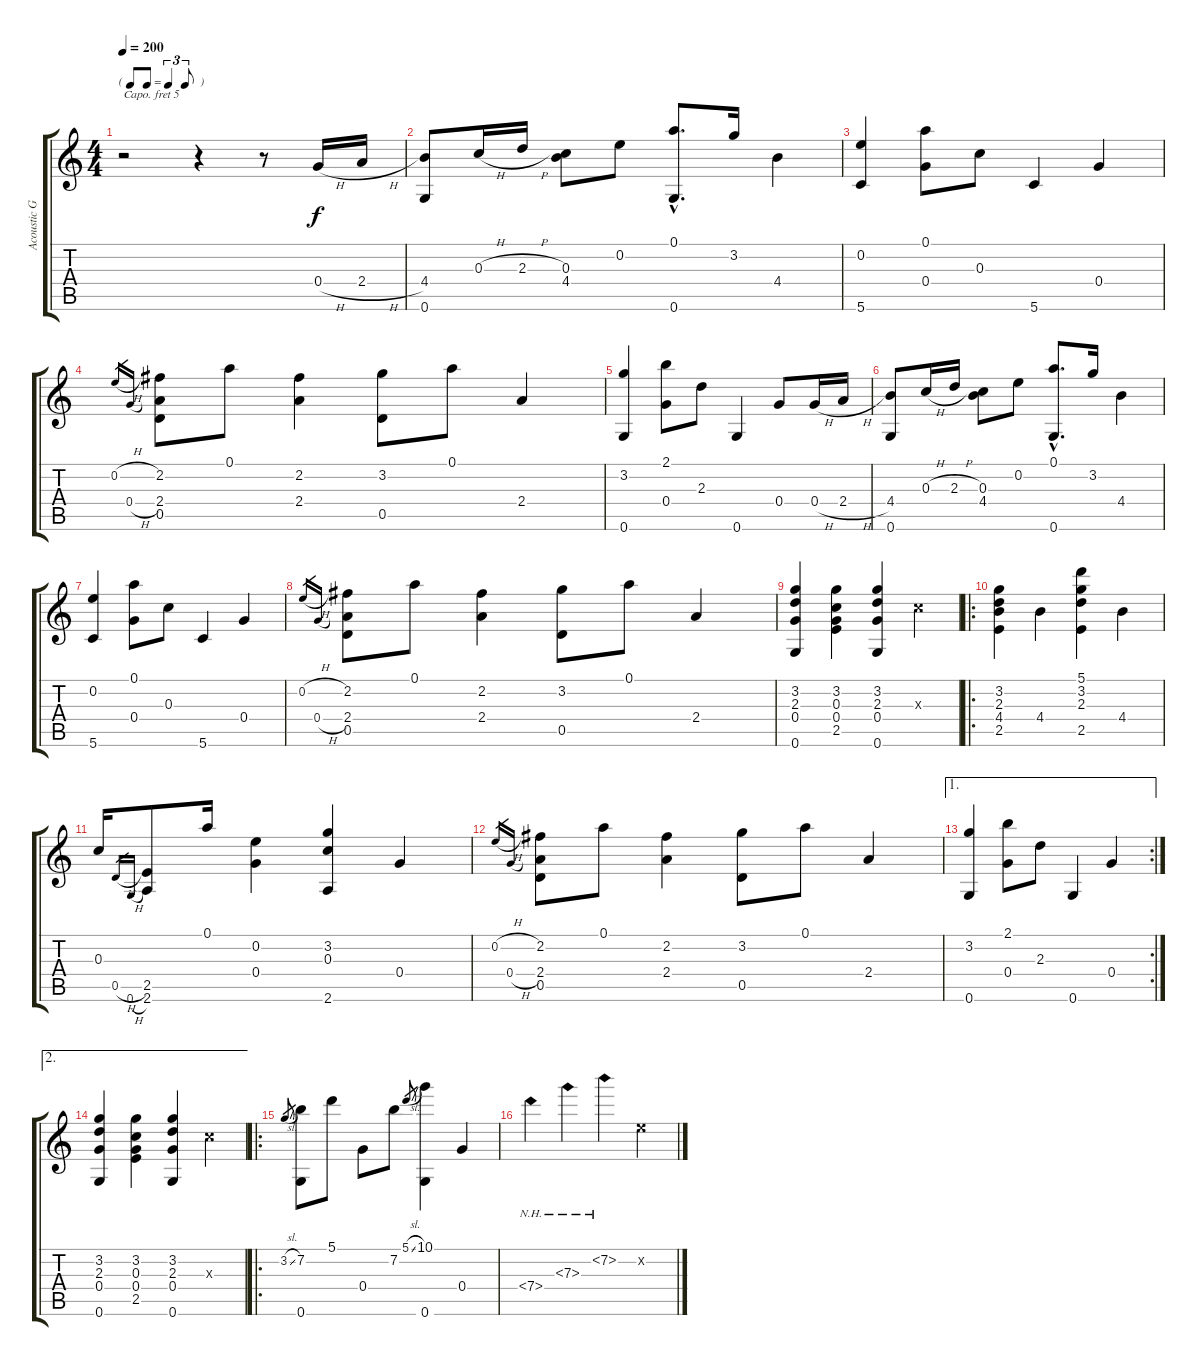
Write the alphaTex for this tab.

\track ("Acoustic Guitar" "Acoustic G") {instrument acousticguitarsteel}
\staff {score tabs}
\capo 5
\tuning (E4 B3 G3 D3 A2 D2) {hide}
\ts (4 4)
\tf triplet8th
\tempo 200
\clef g2
\ks c
r.2{dy f instrument acousticguitarsteel} r.4 r.8 0.4{h}.16 2.4{h}.16 |
(4.4 0.6).8 0.3{h}.16 2.3{h}.16 (0.3 4.4).8 0.2.8 (0.1{hac} 0.6{hac}).8{d} 3.2.16 4.4.4 |
(0.2 5.6).4 (0.1 0.4).8 0.3.8 5.6.4 0.4.4 |
0.2{h}.16{gr} 0.4{h}.16{gr} (2.2 2.4 0.5).8 0.1.8 (2.2 2.4).4 (3.2 0.5).8 0.1.8 2.4.4 |
(3.2 0.6).4 (2.1 0.4).8 2.3.8 0.6.4 0.4.8 0.4{h}.16 2.4{h}.16 |
(4.4 0.6).8 0.3{h}.16 2.3{h}.16 (0.3 4.4).8 0.2.8 (0.1{hac} 0.6{hac}).8{d} 3.2.16 4.4.4 |
(0.2 5.6).4 (0.1 0.4).8 0.3.8 5.6.4 0.4.4 |
0.2{h}.16{gr} 0.4{h}.16{gr} (2.2 2.4 0.5).8 0.1.8 (2.2 2.4).4 (3.2 0.5).8 0.1.8 2.4.4 |
(3.2 2.3 0.4 0.6).4 (3.2 0.3 0.4 2.5).4 (3.2 2.3 0.4 0.6).4 0.3{x}.4 |
\ro
(3.2 2.3 4.4 2.5).4 4.4.4 (5.1 3.2 2.3 2.5).4 4.4.4 |
0.3.16 0.5{h}.16{gr} 0.6{h}.16{gr} (2.5 2.6).8 0.1.16 (0.2 0.4).4 (3.2 0.3 2.6).4 0.4.4 |
0.2{h}.16{gr} 0.4{h}.16{gr} (2.2 2.4 0.5).8 0.1.8 (2.2 2.4).4 (3.2 0.5).8 0.1.8 2.4.4 |
\ae 1
\rc 2
(3.2 0.6).4 (2.1 0.4).8 2.3.8 0.6.4 0.4.4 |
\ae 2
(3.2 2.3 0.4 0.6).4 (3.2 0.3 0.4 2.5).4 (3.2 2.3 0.4 0.6).4 0.3{x}.4 |
\ro
3.2{sl}.8{gr} (7.2 0.6).8 5.1.8 0.4.8 7.2.8 5.1{sl}.8{gr} (10.1 0.6).4 0.4.4 |
7.4{nh}.4 7.3{nh}.4 7.2{nh}.4 0.2{x}.4
